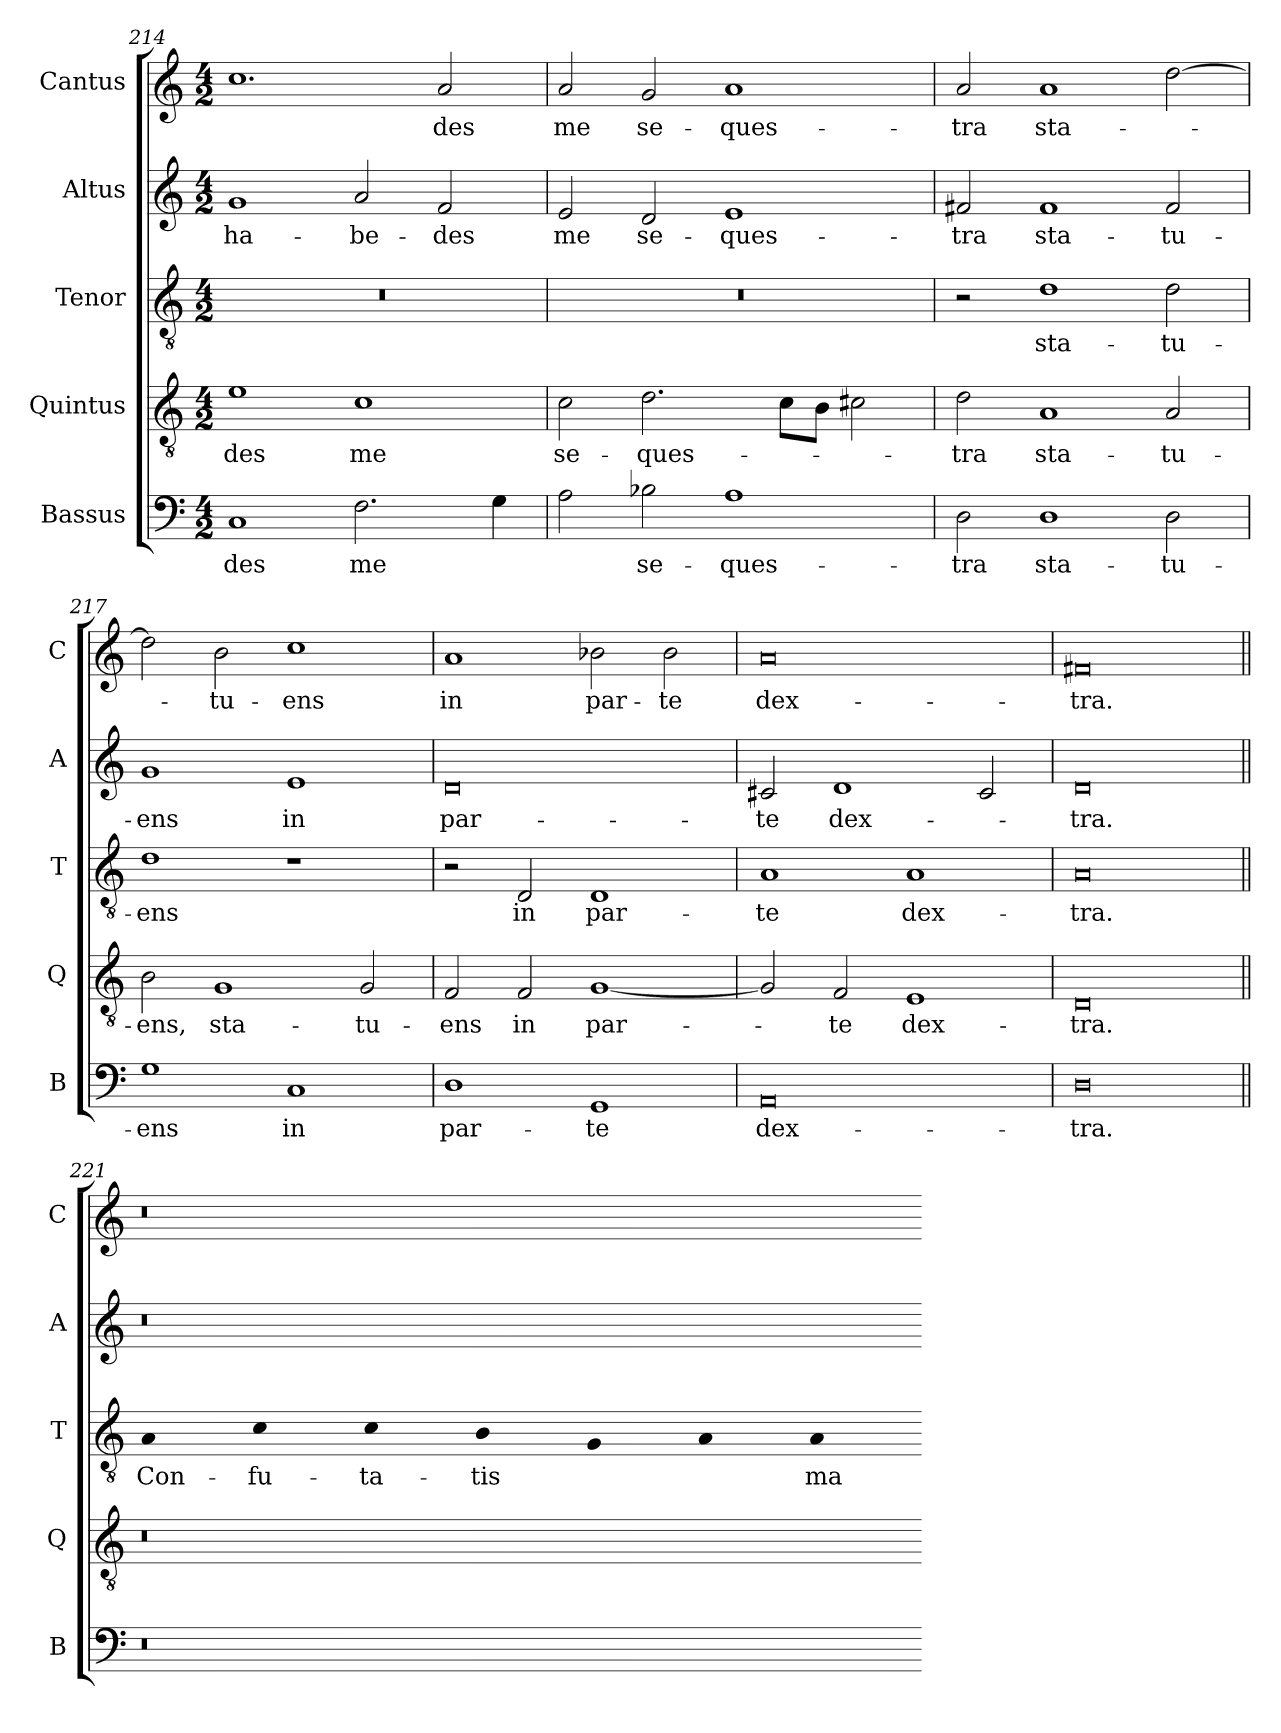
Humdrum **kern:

**kern	**text	**kern	**text	**kern	**text	**kern	**text	**kern	**text
*part5	*part5	*part4	*part4	*part3	*part3	*part2	*part2	*part1	*part1
*staff5	*staff5	*staff4	*staff4	*staff3	*staff3	*staff2	*staff2	*staff1	*staff1
*I"Bassus	*	*I"Quintus	*	*I"Tenor	*	*I"Altus	*	*I"Cantus	*
*I'B	*	*I'Q	*	*I'T	*	*I'A	*	*I'C	*
!!LO:LB:g=z
*clefF4	*	*clefGv2	*	*clefGv2	*	*clefG2	*	*clefG2	*
*k[]	*	*k[]	*	*k[]	*	*k[]	*	*k[]	*
*C:	*	*C:	*	*C:	*	*C:	*	*C:	*
*M4/2	*	*M4/2	*	*M4/2	*	*M4/2	*	*M4/2	*
=214	=214	=214	=214	=214	=214	=214	=214	=214	=214
!	!LO:LY:b	!	!	!	!	!	!	!	!
!	!	!	!LO:LY:b	!	!	!	!	!	!
!	!	!	!	!	!	!	!LO:LY:b	!	!
1C	-des	1e	-des	0r	.	1g	ha-	1.cc	.
!	!LO:LY:b	!	!	!	!	!	!	!	!
!	!	!	!LO:LY:b	!	!	!	!	!	!
!	!	!	!	!	!	!	!LO:LY:b	!	!
2.F\	me	1c	me	.	.	2a/	-be-	.	.
!	!	!	!	!	!	!	!LO:LY:b	!	!
!	!	!	!	!	!	!	!	!	!LO:LY:b
.	.	.	.	.	.	2f/	-des	2a/	-des
4G\	.	.	.	.	.	.	.	.	.
=215	=215	=215	=215	=215	=215	=215	=215	=215	=215
!	!	!	!LO:LY:b	!	!	!	!	!	!
!	!	!	!	!	!	!	!LO:LY:b	!	!
!	!	!	!	!	!	!	!	!	!LO:LY:b
2A\	.	2c\	se-	0r	.	2e/	me	2a/	me
!	!LO:LY:b	!	!	!	!	!	!	!	!
!	!	!	!LO:LY:b	!	!	!	!	!	!
!	!	!	!	!	!	!	!LO:LY:b	!	!
!	!	!	!	!	!	!	!	!	!LO:LY:b
2B-X\	se-	2.d\	-ques-	.	.	2d/	se-	2g/	se-
!	!LO:LY:b	!	!	!	!	!	!	!	!
!	!	!	!	!	!	!	!LO:LY:b	!	!
!	!	!	!	!	!	!	!	!	!LO:LY:b
1A	-ques-	.	.	.	.	1e	-ques-	1a	-ques-
.	.	8c\L	.	.	.	.	.	.	.
.	.	8B\J	.	.	.	.	.	.	.
.	.	2c#X\	.	.	.	.	.	.	.
=216	=216	=216	=216	=216	=216	=216	=216	=216	=216
!	!LO:LY:b	!	!	!	!	!	!	!	!
!	!	!	!LO:LY:b	!	!	!	!	!	!
!	!	!	!	!	!	!	!LO:LY:b	!	!
!	!	!	!	!	!	!	!	!	!LO:LY:b
2D\	-tra	2d\	-tra	2r	.	2f#X/	-tra	2a/	-tra
!	!LO:LY:b	!	!	!	!	!	!	!	!
!	!	!	!LO:LY:b	!	!	!	!	!	!
!	!	!	!	!	!LO:LY:b	!	!	!	!
!	!	!	!	!	!	!	!LO:LY:b	!	!
!	!	!	!	!	!	!	!	!	!LO:LY:b
1D	sta-	1A	sta-	1d	sta-	1f#	sta-	1a	sta-
!	!LO:LY:b	!	!	!	!	!	!	!	!
!	!	!	!LO:LY:b	!	!	!	!	!	!
!	!	!	!	!	!LO:LY:b	!	!	!	!
!	!	!	!	!	!	!	!LO:LY:b	!	!
2D\	-tu-	2A/	-tu-	2d\	-tu-	2f#/	-tu-	[2dd\	.
=217	=217	=217	=217	=217	=217	=217	=217	=217	=217
!	!LO:LY:b	!	!	!	!	!	!	!	!
!	!	!	!LO:LY:b	!	!	!	!	!	!
!	!	!	!	!	!LO:LY:b	!	!	!	!
!	!	!	!	!	!	!	!LO:LY:b	!	!
1G	-ens	2B\	-ens,	1d	-ens	1g	-ens	2dd\]	.
!	!	!	!LO:LY:b	!	!	!	!	!	!
!	!	!	!	!	!	!	!	!	!LO:LY:b
.	.	1G	sta-	.	.	.	.	2b\	-tu-
!	!LO:LY:b	!	!	!	!	!	!	!	!
!	!	!	!	!	!	!	!LO:LY:b	!	!
!	!	!	!	!	!	!	!	!	!LO:LY:b
1C	in	.	.	1r	.	1e	in	1cc	-ens
!	!	!	!LO:LY:b	!	!	!	!	!	!
.	.	2G/	-tu-	.	.	.	.	.	.
=218	=218	=218	=218	=218	=218	=218	=218	=218	=218
!	!LO:LY:b	!	!	!	!	!	!	!	!
!	!	!	!LO:LY:b	!	!	!	!	!	!
!	!	!	!	!	!	!	!LO:LY:b	!	!
!	!	!	!	!	!	!	!	!	!LO:LY:b
1D	par-	2F/	-ens	2r	.	0d	par-	1a	in
!	!	!	!LO:LY:b	!	!	!	!	!	!
!	!	!	!	!	!LO:LY:b	!	!	!	!
.	.	2F/	in	2D/	in	.	.	.	.
!	!LO:LY:b	!	!	!	!	!	!	!	!
!	!	!	!LO:LY:b	!	!	!	!	!	!
!	!	!	!	!	!LO:LY:b	!	!	!	!
!	!	!	!	!	!	!	!	!	!LO:LY:b
1GG	-te	[1G	par-	1D	par-	.	.	2b-X\	par-
!	!	!	!	!	!	!	!	!	!LO:LY:b
.	.	.	.	.	.	.	.	2b-\	-te
=219	=219	=219	=219	=219	=219	=219	=219	=219	=219
!	!LO:LY:b	!	!	!	!	!	!	!	!
!	!	!	!	!	!LO:LY:b	!	!	!	!
!	!	!	!	!	!	!	!LO:LY:b	!	!
!	!	!	!	!	!	!	!	!	!LO:LY:b
0AA	dex-	2G/]	.	1A	-te	2c#X/	-te	0a	dex-
!	!	!	!LO:LY:b	!	!	!	!	!	!
!	!	!	!	!	!	!	!LO:LY:b	!	!
.	.	2F/	-te	.	.	1d	dex-	.	.
!	!	!	!LO:LY:b	!	!	!	!	!	!
!	!	!	!	!	!LO:LY:b	!	!	!	!
.	.	1E	dex-	1A	dex-	.	.	.	.
.	.	.	.	.	.	2c#/	.	.	.
=220	=220	=220	=220	=220	=220	=220	=220	=220	=220
!	!LO:LY:b	!	!	!	!	!	!	!	!
!	!	!	!LO:LY:b	!	!	!	!	!	!
!	!	!	!	!	!LO:LY:b	!	!	!	!
!	!	!	!	!	!	!	!LO:LY:b	!	!
!	!	!	!	!	!	!	!	!	!LO:LY:b
0D	-tra.	0D	-tra.	0A	-tra.	0d	-tra.	0f#X	-tra.
!!LO:LB:g=z
=221||	=221||	=221||	=221||	=221||	=221||	=221||	=221||	=221||	=221||
!	!	!	!	!LO:N:head=solid	!	!	!	!	!
!	!	!	!	!	!LO:LY:b	!	!	!	!
0r	.	0r	.	1A	Con-	0r	.	0r	.
!	!	!	!	!LO:N:head=solid	!	!	!	!	!
!	!	!	!	!	!LO:LY:b	!	!	!	!
.	.	.	.	1c	-fu-	.	.	.	.
!	!	!	!	!LO:N:head=solid	!	!	!	!	!
!	!	!	!	!	!LO:LY:b	!	!	!	!
00ryy	.	00ryy	.	1c	-ta-	00ryy	.	00ryy	.
!	!	!	!	!LO:N:head=solid	!	!	!	!	!
!	!	!	!	!	!LO:LY:b	!	!	!	!
.	.	.	.	1B	-tis	.	.	.	.
!	!	!	!	!LO:N:head=solid	!	!	!	!	!
.	.	.	.	1G	.	.	.	.	.
!	!	!	!	!LO:N:head=solid	!	!	!	!	!
.	.	.	.	1A	.	.	.	.	.
!	!	!	!	!LO:N:head=solid	!	!	!	!	!
!	!	!	!	!	!LO:LY:b	!	!	!	!
1ryy	.	1ryy	.	1A	ma-	1ryy	.	1ryy	.
=-	=-	=-	=-	=-	=-	=-	=-	=-	=-
*-	*-	*-	*-	*-	*-	*-	*-	*-	*-
